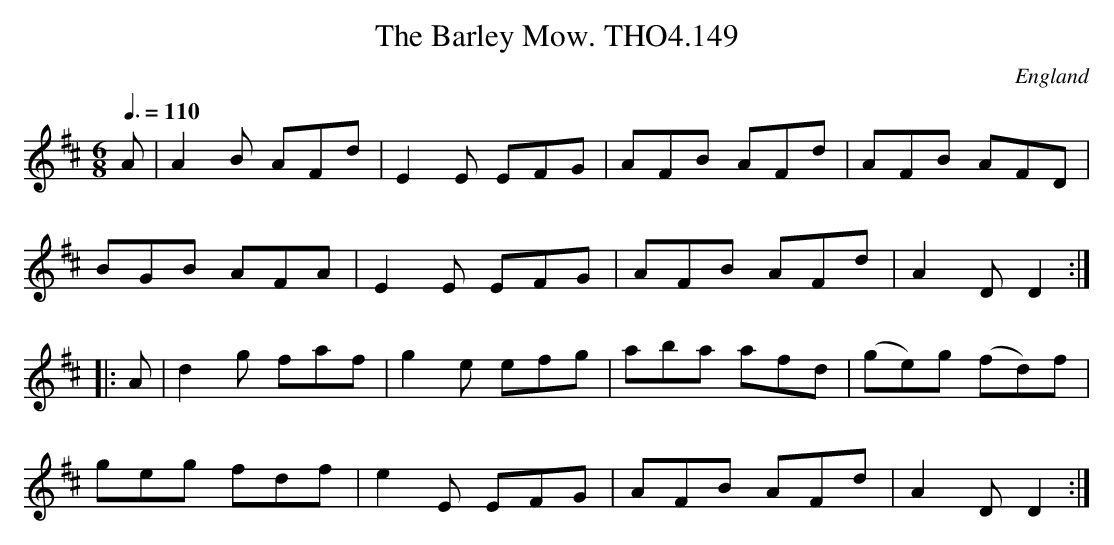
X:1
T:Barley Mow. THO4.149, The
O:England
M:6/8
L:1/8
Q:3/8=110
K:D major
A|A2 B AFd|E2 E EFG|AFB AFd|AFB AFD|
BGB AFA|E2 E EFG|AFB AFd|A2 D D2:|
|:A|d2 g faf|g2 e efg|aba afd|(ge)g (fd)f|
geg fdf|e2 E EFG|AFB AFd|A2 D D2:|
